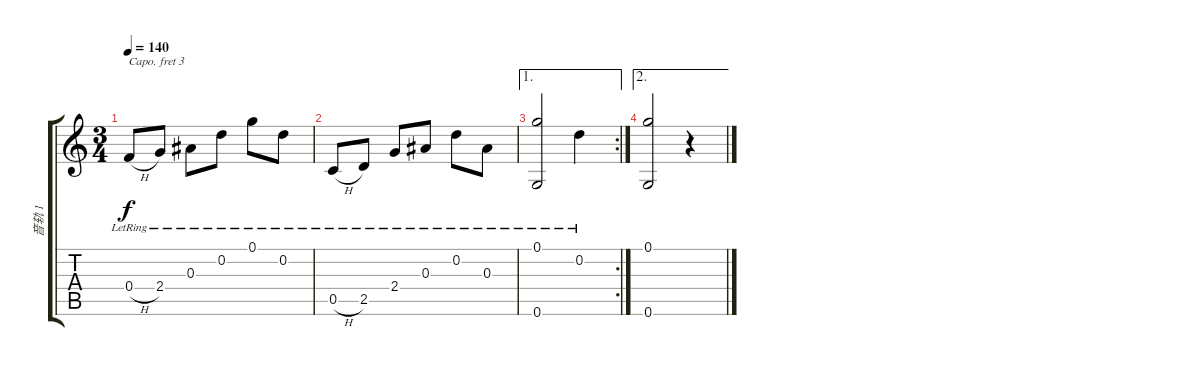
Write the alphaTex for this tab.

\track ("音轨 1" "音轨 1") {instrument acousticguitarnylon}
\staff {score tabs}
\capo 3
\tuning (E4 B3 G3 D3 A2 E2) {hide}
\ts (3 4)
\tempo 140
\clef g2
\ks c
0.4{h lr}.8{dy f} 2.4{lr}.8 0.3{lr}.8 0.2{lr}.8 0.1{lr}.8 0.2{lr}.8 |
0.5{h lr}.8 2.5{lr}.8 2.4{lr}.8 0.3{lr}.8 0.2{lr}.8 0.3{lr}.8 |
\ae 1
\rc 2
(0.1{lr} 0.6{lr}).2 0.2{lr}.4 |
\ae 2
(0.1 0.6).2 r.4
